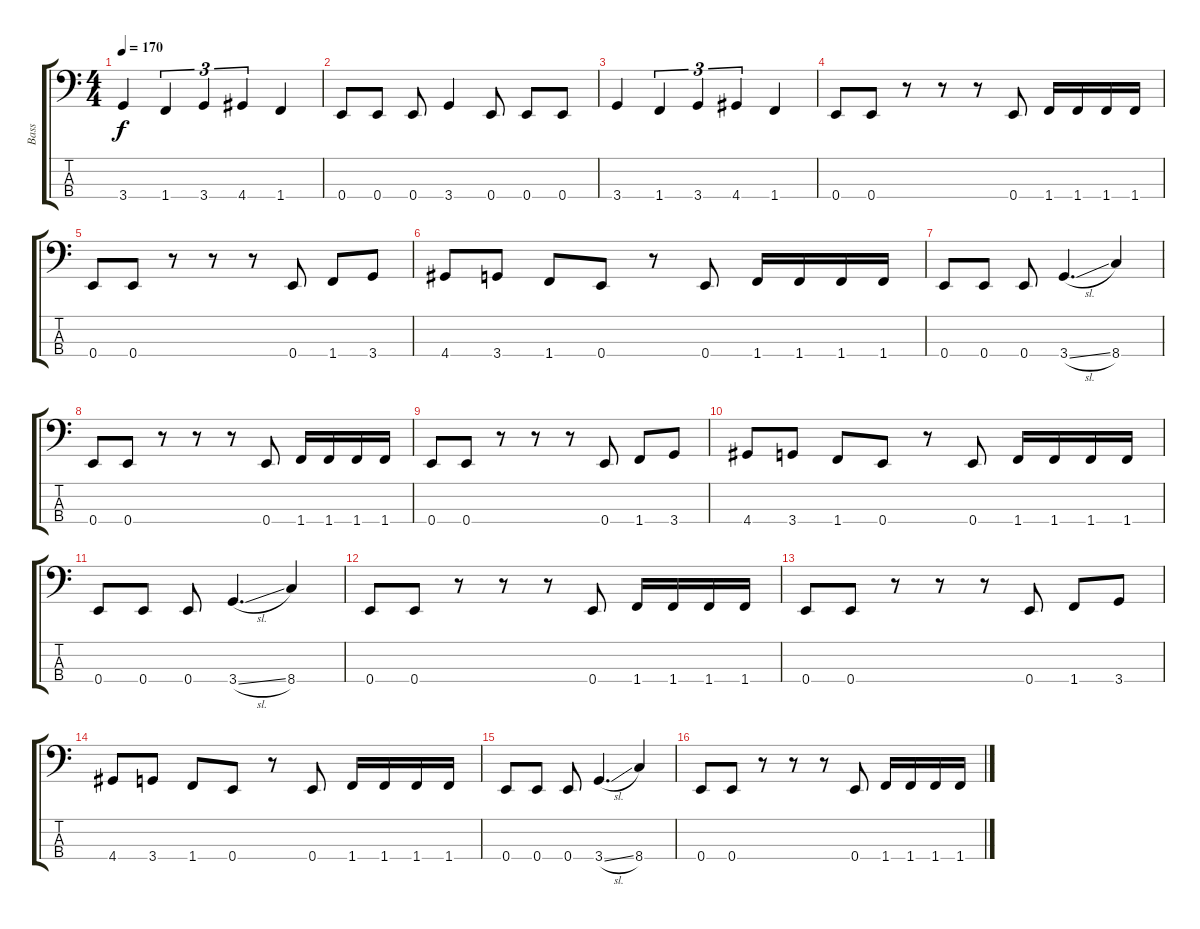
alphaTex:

\track ("Bass" "Bass") {instrument electricbasspick}
\staff {score tabs}
\tuning (G2 D2 A1 E1) {hide}
\ts (4 4)
\tempo 170
\clef f4
\ks c
3.4.4{dy f} 1.4.4{tu (3 2)} 3.4.4{tu (3 2)} 4.4.4{tu (3 2)} 1.4.4 |
0.4.8 0.4.8 0.4.8 3.4.4 0.4.8 0.4.8 0.4.8 |
3.4.4 1.4.4{tu (3 2)} 3.4.4{tu (3 2)} 4.4.4{tu (3 2)} 1.4.4 |
0.4.8 0.4.8 r.8 r.8 r.8 0.4.8 1.4.16 1.4.16 1.4.16 1.4.16 |
0.4.8 0.4.8 r.8 r.8 r.8 0.4.8 1.4.8 3.4.8 |
4.4.8 3.4.8 1.4.8 0.4.8 r.8 0.4.8 1.4.16 1.4.16 1.4.16 1.4.16 |
0.4.8 0.4.8 0.4.8 3.4{sl}.4{d} 8.4.4 |
0.4.8 0.4.8 r.8 r.8 r.8 0.4.8 1.4.16 1.4.16 1.4.16 1.4.16 |
0.4.8 0.4.8 r.8 r.8 r.8 0.4.8 1.4.8 3.4.8 |
4.4.8 3.4.8 1.4.8 0.4.8 r.8 0.4.8 1.4.16 1.4.16 1.4.16 1.4.16 |
0.4.8 0.4.8 0.4.8 3.4{sl}.4{d} 8.4.4 |
0.4.8 0.4.8 r.8 r.8 r.8 0.4.8 1.4.16 1.4.16 1.4.16 1.4.16 |
0.4.8 0.4.8 r.8 r.8 r.8 0.4.8 1.4.8 3.4.8 |
4.4.8 3.4.8 1.4.8 0.4.8 r.8 0.4.8 1.4.16 1.4.16 1.4.16 1.4.16 |
0.4.8 0.4.8 0.4.8 3.4{sl}.4{d} 8.4.4 |
0.4.8 0.4.8 r.8 r.8 r.8 0.4.8 1.4.16 1.4.16 1.4.16 1.4.16
